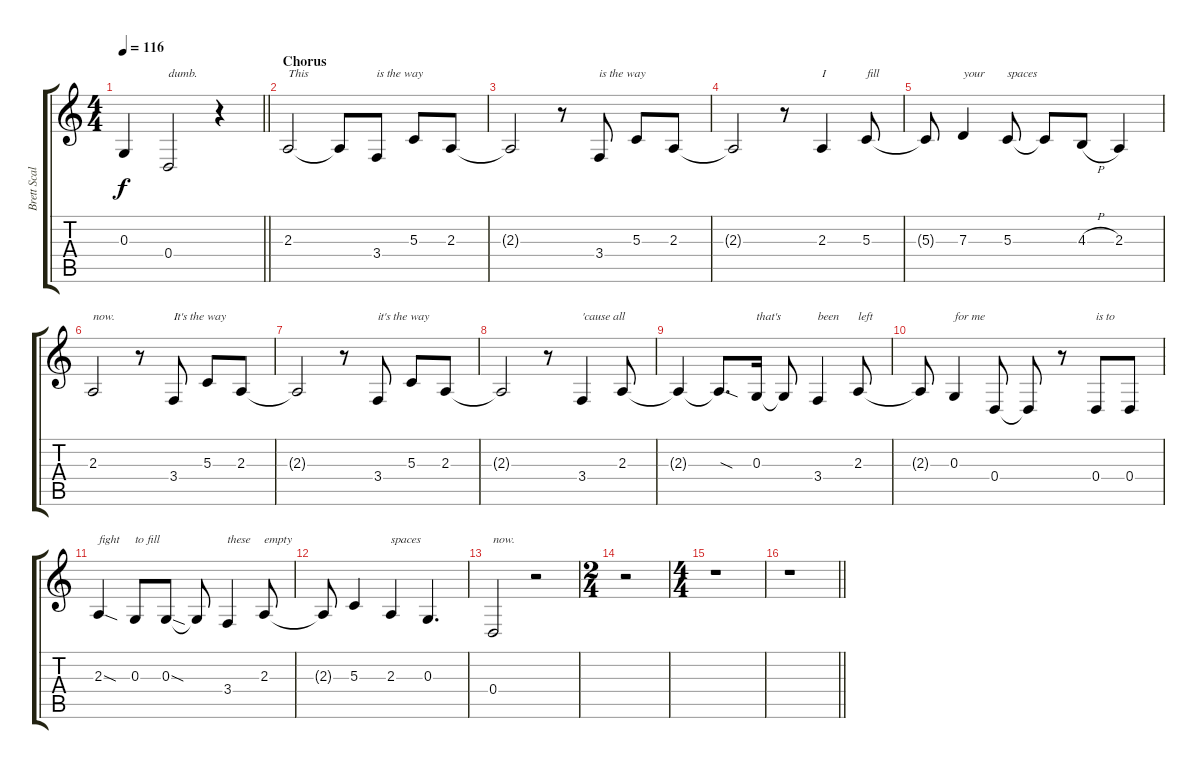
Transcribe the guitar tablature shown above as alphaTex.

\track ("Brett Scallions (Lead Vocals)" "Brett Scal") {instrument violin}
\staff {score tabs}
\tuning (E4 B3 G3 D3 A2 D2) {hide}
\ts (4 4)
\tempo 116
\clef g2
\barLineRight lightlight
\ks c
0.3{t}.4{dy f} 0.4.2{txt "dumb."} r.4 |
\section ("" "Chorus")
2.3.2{txt "This"} 2.3{t}.8 3.4.8{txt "is the way"} 5.3.8 2.3.8 |
2.3{t}.2 r.8 3.4.8{txt "is the way"} 5.3.8 2.3.8 |
2.3{t}.2 r.8 2.3.4{txt "I"} 5.3.8{txt "fill"} |
5.3{t}.8 7.3.4{txt "your"} 5.3.8{txt "spaces"} 5.3{t}.8 4.3{h}.8 2.3.4 |
2.3.2{txt "now."} r.8 3.4.8{txt "It's the way"} 5.3.8 2.3.8 |
2.3{t}.2 r.8 3.4.8{txt "it's the way"} 5.3.8 2.3.8 |
2.3{t}.2 r.8 3.4.4{txt "'cause all"} 2.3.8 |
2.3{t}.4 2.3{sod t}.8{d} 0.3.16{txt "that's"} 0.3{t}.8 3.4.4{txt "been"} 2.3.8{txt "left"} |
2.3{t}.8 0.3.4{txt "for me"} 0.4.8 0.4{t}.8 r.8 0.4.8{txt "is to"} 0.4.8 |
2.3{sod}.4{txt "fight"} 0.3.8{txt "to fill"} 0.3{sod}.8 0.3{t}.8 3.4.4{txt "these"} 2.3.8{txt "empty"} |
2.3{t}.8 5.3.4 2.3.4{txt "spaces"} 0.3.4{d} |
0.4.2{txt "now."} r.2 |
\ts (2 4)
r.2 |
\ts (4 4)
r.1 |
\barLineRight lightlight
r.1
